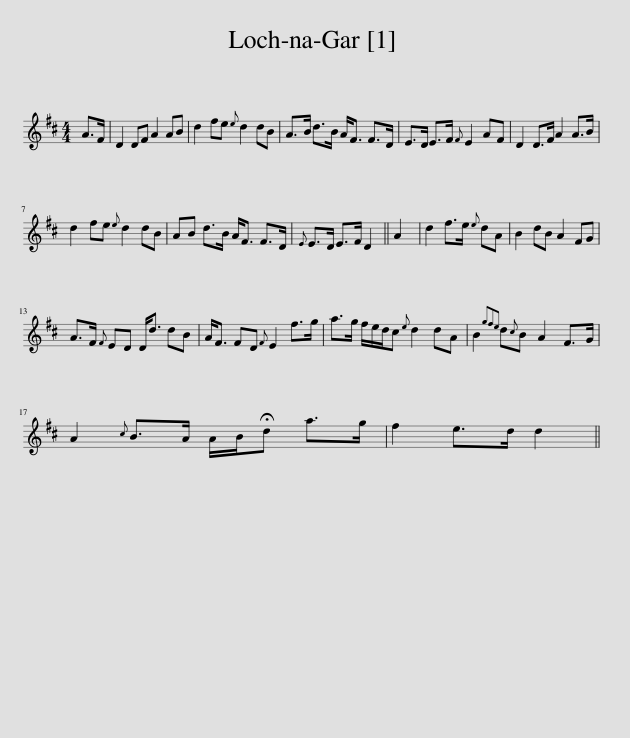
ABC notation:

X:1
L:1/8
M:4/4
I:linebreak $
K:D
V:1 treble
V:1
 A>F | D2 DF A2 AB | d2 fe{e} d2 dB | A>B d>B A<F F>D | E>D E>F{F} E2 AF | %5
 D2 D>F A2 A>B |$ d2 fe{e} d2 dB | AB d>B A<F F>D |{E} E>D E>F D2 || A2 | %10
 d2 f>e{e} dA | B2 dB A2 FG |$ A>F{F} ED D<d dB | A<F FD{F} E2 f>g | a>g f/e/d/c{e} d2 dA | %15
 B2{gfe} d{c}B A2 F>G |$ A2{c} B>A A/B/!fermata!d a>g | f2 e>d d2 || %18
